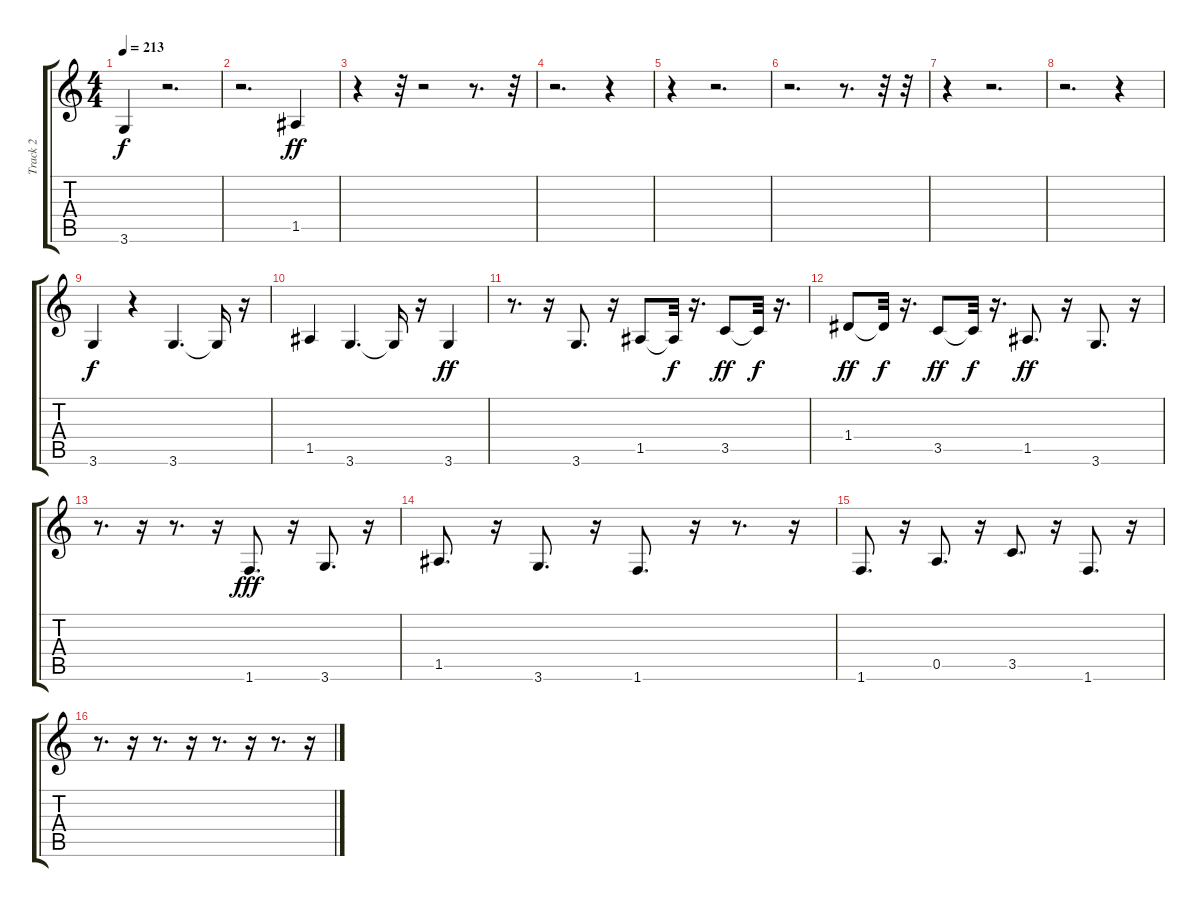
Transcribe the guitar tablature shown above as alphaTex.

\track ("Track 2" "Track 2") {instrument electricbassfinger}
\staff {score tabs}
\tuning (E4 B3 G3 D3 A2 E2) {hide}
\ts (4 4)
\tempo 213
\clef g2
\ks c
3.6.4{dy f} r.2{d} |
r.2{d} 1.5.4{dy ff} |
r.4 r.32 r.2 r.8{d} r.32 |
r.2{d} r.4 |
r.4 r.2{d} |
r.2{d} r.8{d} r.32 r.32 |
r.4 r.2{d} |
r.2{d} r.4 |
3.6.4{dy f} r.4 3.6.4{d} 3.6{t}.16 r.16 |
1.5.4 3.6.4{d} 3.6{t}.16 r.16 3.6.4{dy ff} |
r.8{d} r.16 3.6.8{d} r.16 1.5.8 1.5{t}.32{dy f} r.16{d} 3.5.8{dy ff} 3.5{t}.32{dy f} r.16{d} |
1.4.8{dy ff} 1.4{t}.32{dy f} r.16{d} 3.5.8{dy ff} 3.5{t}.32{dy f} r.16{d} 1.5.8{d dy ff} r.16 3.6.8{d} r.16 |
r.8{d} r.16 r.8{d} r.16 1.6.8{d dy fff} r.16 3.6.8{d} r.16 |
1.5.8{d} r.16 3.6.8{d} r.16 1.6.8{d} r.16 r.8{d} r.16 |
1.6.8{d} r.16 0.5.8{d} r.16 3.5.8{d} r.16 1.6.8{d} r.16 |
r.8{d} r.16 r.8{d} r.16 r.8{d} r.16 r.8{d} r.16
